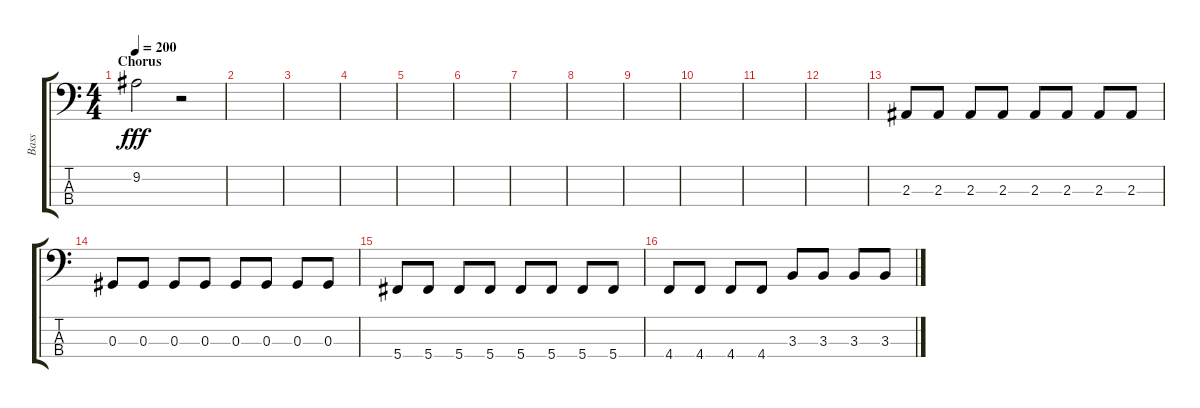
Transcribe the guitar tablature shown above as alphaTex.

\track ("Bass" "Bass") {instrument electricbassfinger}
\staff {score tabs}
\tuning (Gb2 Db2 Ab1 Db1) {hide}
\ts (4 4)
\section ("" "Chorus")
\tempo 200
\clef f4
\ks c
9.2.2{dy fff} r.2 |
|
|
|
|
|
|
|
|
|
|
|
2.3.8 2.3.8 2.3.8 2.3.8 2.3.8 2.3.8 2.3.8 2.3.8 |
0.3.8 0.3.8 0.3.8 0.3.8 0.3.8 0.3.8 0.3.8 0.3.8 |
5.4.8 5.4.8 5.4.8 5.4.8 5.4.8 5.4.8 5.4.8 5.4.8 |
4.4.8 4.4.8 4.4.8 4.4.8 3.3.8 3.3.8 3.3.8 3.3.8
